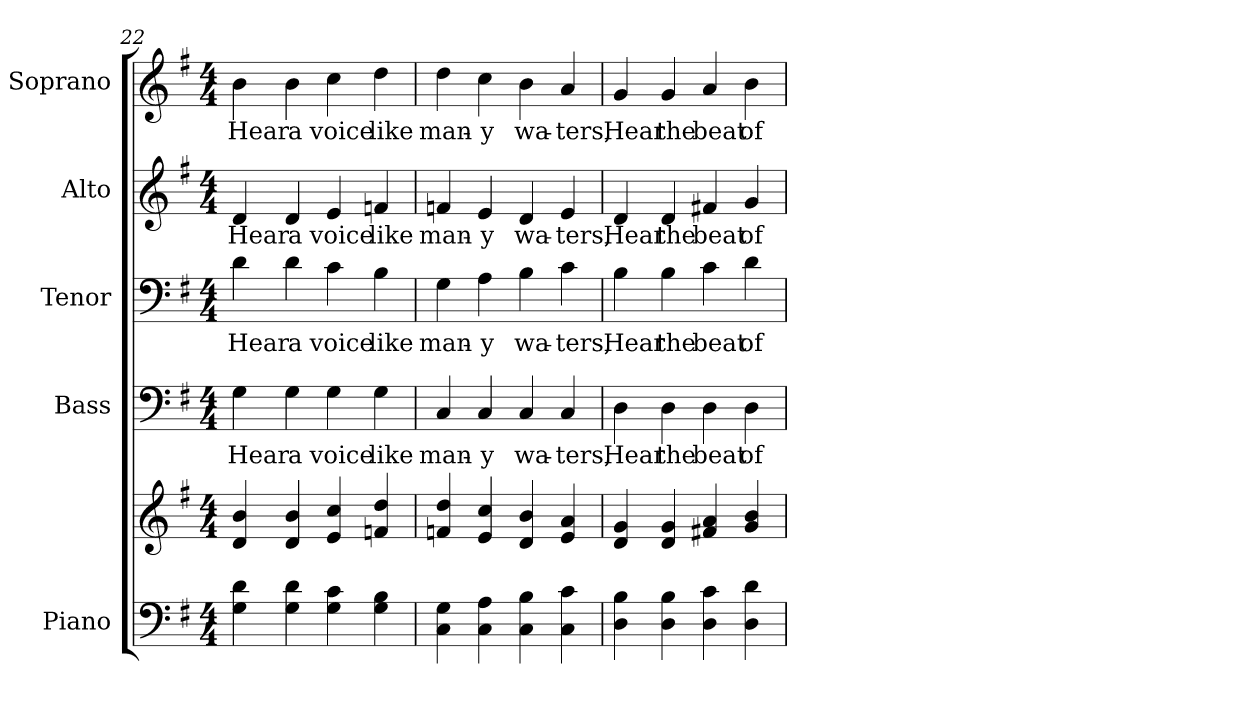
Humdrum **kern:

**kern	**kern	**kern	**text	**kern	**text	**kern	**text	**kern	**text
*part5	*part5	*part4	*part4	*part3	*part3	*part2	*part2	*part1	*part1
*staff6	*staff5	*staff4	*staff4	*staff3	*staff3	*staff2	*staff2	*staff1	*staff1
*I"Piano	*	*I"Bass	*	*I"Tenor	*	*I"Alto	*	*I"Soprano	*
*I'Pno.	*	*I'B.	*	*I'T.	*	*I'A.	*	*I'S.	*
*clefF4	*clefG2	*clefF4	*	*clefF4	*	*clefG2	*	*clefG2	*
*k[f#]	*k[f#]	*k[f#]	*	*k[f#]	*	*k[f#]	*	*k[f#]	*
*G:	*G:	*G:	*	*G:	*	*G:	*	*G:	*
*M4/4	*M4/4	*M4/4	*	*M4/4	*	*M4/4	*	*M4/4	*
=22	=22	=22	=22	=22	=22	=22	=22	=22	=22
!	!	!	!LO:LY:b:color=#000000	!	!	!	!	!	!
!	!	!	!	!	!LO:LY:b:color=#000000	!	!	!	!
!	!	!	!	!	!	!	!LO:LY:b:color=#000000	!	!
!	!	!	!	!	!	!	!	!	!LO:LY:b:color=#000000
4Gi\ 4di	4di/ 4bi	4Gi\	Hear	4di\	Hear	4di/	Hear	4bi\	Hear
!	!	!	!LO:LY:b:color=#000000	!	!	!	!	!	!
!	!	!	!	!	!LO:LY:b:color=#000000	!	!	!	!
!	!	!	!	!	!	!	!LO:LY:b:color=#000000	!	!
!	!	!	!	!	!	!	!	!	!LO:LY:b:color=#000000
4Gi\ 4di	4di/ 4bi	4Gi\	a	4di\	a	4di/	a	4bi\	a
!	!	!	!LO:LY:b:color=#000000	!	!	!	!	!	!
!	!	!	!	!	!LO:LY:b:color=#000000	!	!	!	!
!	!	!	!	!	!	!	!LO:LY:b:color=#000000	!	!
!	!	!	!	!	!	!	!	!	!LO:LY:b:color=#000000
4Gi\ 4ci	4ei/ 4cci	4Gi\	voice	4ci\	voice	4ei/	voice	4cci\	voice
!	!	!	!LO:LY:b:color=#000000	!	!	!	!	!	!
!	!	!	!	!	!LO:LY:b:color=#000000	!	!	!	!
!	!	!	!	!	!	!	!LO:LY:b:color=#000000	!	!
!	!	!	!	!	!	!	!	!	!LO:LY:b:color=#000000
4Gi\ 4Bi	4fni/ 4ddi	4Gi\	like	4Bi\	like	4fni/	like	4ddi\	like
!!LO:PB:g=z
=23	=23	=23	=23	=23	=23	=23	=23	=23	=23
!	!	!	!LO:LY:b:color=#000000	!	!	!	!	!	!
!	!	!	!	!	!LO:LY:b:color=#000000	!	!	!	!
!	!	!	!	!	!	!	!LO:LY:b:color=#000000	!	!
!	!	!	!	!	!	!	!	!	!LO:LY:b:color=#000000
4Ci\ 4Gi	4fni/ 4ddi	4Ci/	man-	4Gi\	man-	4fni/	man-	4ddi\	man-
!	!	!	!LO:LY:b:color=#000000	!	!	!	!	!	!
!	!	!	!	!	!LO:LY:b:color=#000000	!	!	!	!
!	!	!	!	!	!	!	!LO:LY:b:color=#000000	!	!
!	!	!	!	!	!	!	!	!	!LO:LY:b:color=#000000
4Ci\ 4Ai	4ei/ 4cci	4Ci/	-y	4Ai\	-y	4ei/	-y	4cci\	-y
!	!	!	!LO:LY:b:color=#000000	!	!	!	!	!	!
!	!	!	!	!	!LO:LY:b:color=#000000	!	!	!	!
!	!	!	!	!	!	!	!LO:LY:b:color=#000000	!	!
!	!	!	!	!	!	!	!	!	!LO:LY:b:color=#000000
4Ci\ 4Bi	4di/ 4bi	4Ci/	wa-	4Bi\	wa-	4di/	wa-	4bi\	wa-
!	!	!	!LO:LY:b:color=#000000	!	!	!	!	!	!
!	!	!	!	!	!LO:LY:b:color=#000000	!	!	!	!
!	!	!	!	!	!	!	!LO:LY:b:color=#000000	!	!
!	!	!	!	!	!	!	!	!	!LO:LY:b:color=#000000
4Ci\ 4ci	4ei/ 4ai	4Ci/	-ters,	4ci\	-ters,	4ei/	-ters,	4ai/	-ters,
=24	=24	=24	=24	=24	=24	=24	=24	=24	=24
!	!	!	!LO:LY:b:color=#000000	!	!	!	!	!	!
!	!	!	!	!	!LO:LY:b:color=#000000	!	!	!	!
!	!	!	!	!	!	!	!LO:LY:b:color=#000000	!	!
!	!	!	!	!	!	!	!	!	!LO:LY:b:color=#000000
4Di\ 4Bi	4di/ 4gi	4Di\	Hear	4Bi\	Hear	4di/	Hear	4gi/	Hear
!	!	!	!LO:LY:b:color=#000000	!	!	!	!	!	!
!	!	!	!	!	!LO:LY:b:color=#000000	!	!	!	!
!	!	!	!	!	!	!	!LO:LY:b:color=#000000	!	!
!	!	!	!	!	!	!	!	!	!LO:LY:b:color=#000000
4Di\ 4Bi	4di/ 4gi	4Di\	the	4Bi\	the	4di/	the	4gi/	the
!	!	!	!LO:LY:b:color=#000000	!	!	!	!	!	!
!	!	!	!	!	!LO:LY:b:color=#000000	!	!	!	!
!	!	!	!	!	!	!	!LO:LY:b:color=#000000	!	!
!	!	!	!	!	!	!	!	!	!LO:LY:b:color=#000000
4Di\ 4ci	4f#Xi/ 4ai	4Di\	beat	4ci\	beat	4f#Xi/	beat	4ai/	beat
!	!	!	!LO:LY:b:color=#000000	!	!	!	!	!	!
!	!	!	!	!	!LO:LY:b:color=#000000	!	!	!	!
!	!	!	!	!	!	!	!LO:LY:b:color=#000000	!	!
!	!	!	!	!	!	!	!	!	!LO:LY:b:color=#000000
4Di\ 4di	4gi/ 4bi	4Di\	of	4di\	of	4gi/	of	4bi\	of
=	=	=	=	=	=	=	=	=	=
*-	*-	*-	*-	*-	*-	*-	*-	*-	*-
